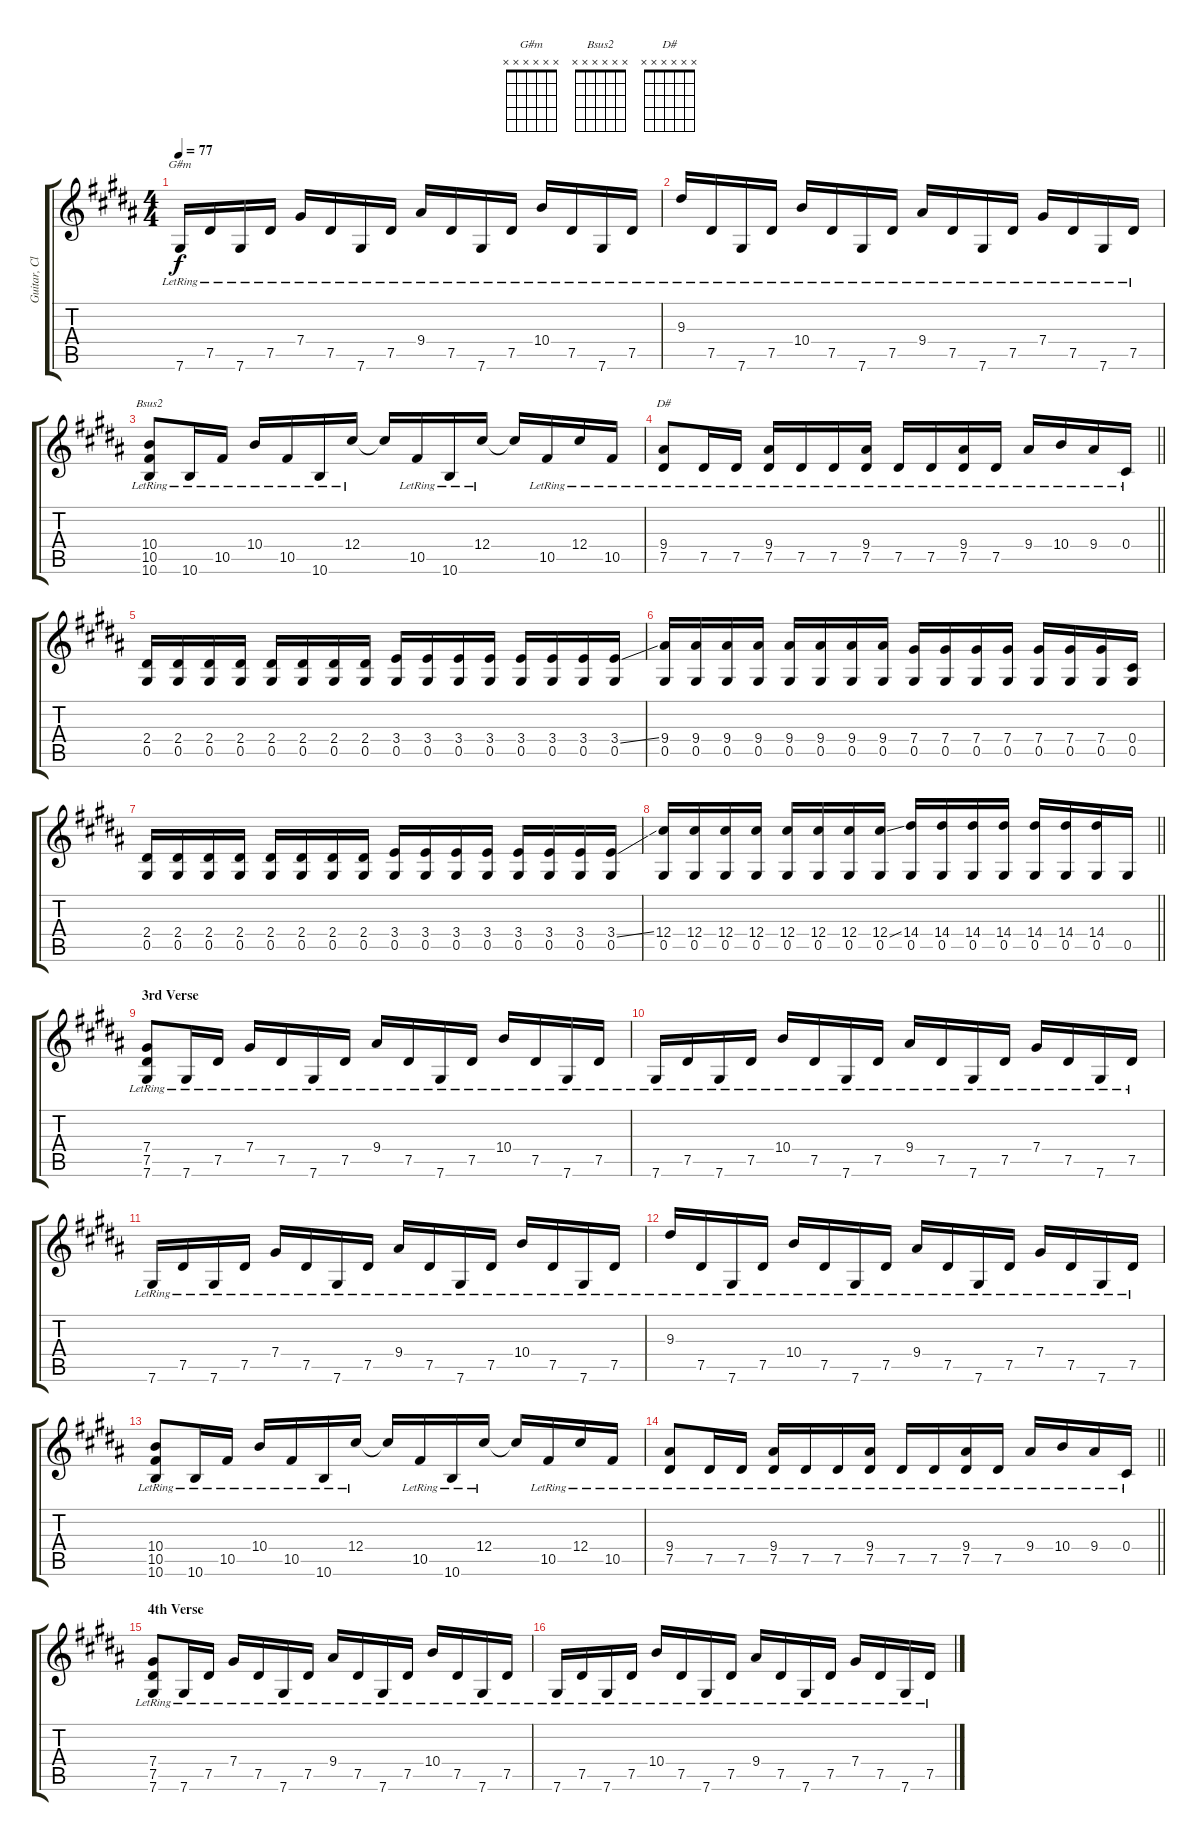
\track ("Guitar, Clean" "Guitar, Cl") {instrument electricguitarclean}
\staff {score tabs}
\tuning (Eb4 Bb3 Gb3 Db3 Ab2 Db2) {hide}
\chord ("G#m" x x x x x x)
\chord ("Bsus2" x x x x x x)
\chord ("D#" x x x x x x)
\ts (4 4)
\tempo 77
\clef g2
\ks g#minor
7.6{lr}.16{ch "G#m" dy f} 7.5{lr}.16 7.6{lr}.16 7.5{lr}.16 7.4{lr}.16 7.5{lr}.16 7.6{lr}.16 7.5{lr}.16 9.4{lr}.16 7.5{lr}.16 7.6{lr}.16 7.5{lr}.16 10.4{lr}.16 7.5{lr}.16 7.6{lr}.16 7.5{lr}.16 |
9.3{lr}.16 7.5{lr}.16 7.6{lr}.16 7.5{lr}.16 10.4{lr}.16 7.5{lr}.16 7.6{lr}.16 7.5{lr}.16 9.4{lr}.16 7.5{lr}.16 7.6{lr}.16 7.5{lr}.16 7.4{lr}.16 7.5{lr}.16 7.6{lr}.16 7.5{lr}.16 |
(10.4{lr} 10.5{lr} 10.6{lr}).8{ch "Bsus2"} 10.6{lr}.16 10.5{lr}.16 10.4{lr}.16 10.5{lr}.16 10.6{lr}.16 12.4{lr}.16 12.4{t}.16 10.5{lr}.16 10.6{lr}.16 12.4{lr}.16 12.4{t}.16 10.5{lr}.16 12.4{lr}.16 10.5{lr}.16 |
\barLineRight lightlight
(9.4{lr} 7.5{lr}).8{ch "D#"} 7.5{lr}.16 7.5{lr}.16 (9.4{lr} 7.5{lr}).16 7.5{lr}.16 7.5{lr}.16 (9.4{lr} 7.5{lr}).16 7.5{lr}.16 7.5{lr}.16 (9.4{lr} 7.5{lr}).16 7.5{lr}.16 9.4{lr}.16 10.4{lr}.16 9.4{lr}.16 0.4{lr}.16 |
\section ("" "")
(2.4 0.5).16 (2.4 0.5).16 (2.4 0.5).16 (2.4 0.5).16 (2.4 0.5).16 (2.4 0.5).16 (2.4 0.5).16 (2.4 0.5).16 (3.4 0.5).16 (3.4 0.5).16 (3.4 0.5).16 (3.4 0.5).16 (3.4 0.5).16 (3.4 0.5).16 (3.4 0.5).16 (3.4{ss} 0.5).16 |
(9.4 0.5).16 (9.4 0.5).16 (9.4 0.5).16 (9.4 0.5).16 (9.4 0.5).16 (9.4 0.5).16 (9.4 0.5).16 (9.4 0.5).16 (7.4 0.5).16 (7.4 0.5).16 (7.4 0.5).16 (7.4 0.5).16 (7.4 0.5).16 (7.4 0.5).16 (7.4 0.5).16 (0.4 0.5).16 |
(2.4 0.5).16 (2.4 0.5).16 (2.4 0.5).16 (2.4 0.5).16 (2.4 0.5).16 (2.4 0.5).16 (2.4 0.5).16 (2.4 0.5).16 (3.4 0.5).16 (3.4 0.5).16 (3.4 0.5).16 (3.4 0.5).16 (3.4 0.5).16 (3.4 0.5).16 (3.4 0.5).16 (3.4{ss} 0.5).16 |
\barLineRight lightlight
(12.4 0.5).16 (12.4 0.5).16 (12.4 0.5).16 (12.4 0.5).16 (12.4 0.5).16 (12.4 0.5).16 (12.4 0.5).16 (12.4{ss} 0.5).16 (14.4 0.5).16 (14.4 0.5).16 (14.4 0.5).16 (14.4 0.5).16 (14.4 0.5).16 (14.4 0.5).16 (14.4 0.5).16 0.5.16 |
\section ("" "3rd Verse")
(7.4{lr} 7.5{lr} 7.6{lr}).8 7.6{lr}.16 7.5{lr}.16 7.4{lr}.16 7.5{lr}.16 7.6{lr}.16 7.5{lr}.16 9.4{lr}.16 7.5{lr}.16 7.6{lr}.16 7.5{lr}.16 10.4{lr}.16 7.5{lr}.16 7.6{lr}.16 7.5{lr}.16 |
7.6{lr}.16 7.5{lr}.16 7.6{lr}.16 7.5{lr}.16 10.4{lr}.16 7.5{lr}.16 7.6{lr}.16 7.5{lr}.16 9.4{lr}.16 7.5{lr}.16 7.6{lr}.16 7.5{lr}.16 7.4{lr}.16 7.5{lr}.16 7.6{lr}.16 7.5{lr}.16 |
7.6{lr}.16 7.5{lr}.16 7.6{lr}.16 7.5{lr}.16 7.4{lr}.16 7.5{lr}.16 7.6{lr}.16 7.5{lr}.16 9.4{lr}.16 7.5{lr}.16 7.6{lr}.16 7.5{lr}.16 10.4{lr}.16 7.5{lr}.16 7.6{lr}.16 7.5{lr}.16 |
9.3{lr}.16 7.5{lr}.16 7.6{lr}.16 7.5{lr}.16 10.4{lr}.16 7.5{lr}.16 7.6{lr}.16 7.5{lr}.16 9.4{lr}.16 7.5{lr}.16 7.6{lr}.16 7.5{lr}.16 7.4{lr}.16 7.5{lr}.16 7.6{lr}.16 7.5{lr}.16 |
(10.4{lr} 10.5{lr} 10.6{lr}).8 10.6{lr}.16 10.5{lr}.16 10.4{lr}.16 10.5{lr}.16 10.6{lr}.16 12.4{lr}.16 12.4{t}.16 10.5{lr}.16 10.6{lr}.16 12.4{lr}.16 12.4{t}.16 10.5{lr}.16 12.4{lr}.16 10.5{lr}.16 |
\barLineRight lightlight
(9.4{lr} 7.5{lr}).8 7.5{lr}.16 7.5{lr}.16 (9.4{lr} 7.5{lr}).16 7.5{lr}.16 7.5{lr}.16 (9.4{lr} 7.5{lr}).16 7.5{lr}.16 7.5{lr}.16 (9.4{lr} 7.5{lr}).16 7.5{lr}.16 9.4{lr}.16 10.4{lr}.16 9.4{lr}.16 0.4{lr}.16 |
\section ("" "4th Verse")
(7.4{lr} 7.5{lr} 7.6{lr}).8 7.6{lr}.16 7.5{lr}.16 7.4{lr}.16 7.5{lr}.16 7.6{lr}.16 7.5{lr}.16 9.4{lr}.16 7.5{lr}.16 7.6{lr}.16 7.5{lr}.16 10.4{lr}.16 7.5{lr}.16 7.6{lr}.16 7.5{lr}.16 |
7.6{lr}.16 7.5{lr}.16 7.6{lr}.16 7.5{lr}.16 10.4{lr}.16 7.5{lr}.16 7.6{lr}.16 7.5{lr}.16 9.4{lr}.16 7.5{lr}.16 7.6{lr}.16 7.5{lr}.16 7.4{lr}.16 7.5{lr}.16 7.6{lr}.16 7.5{lr}.16
